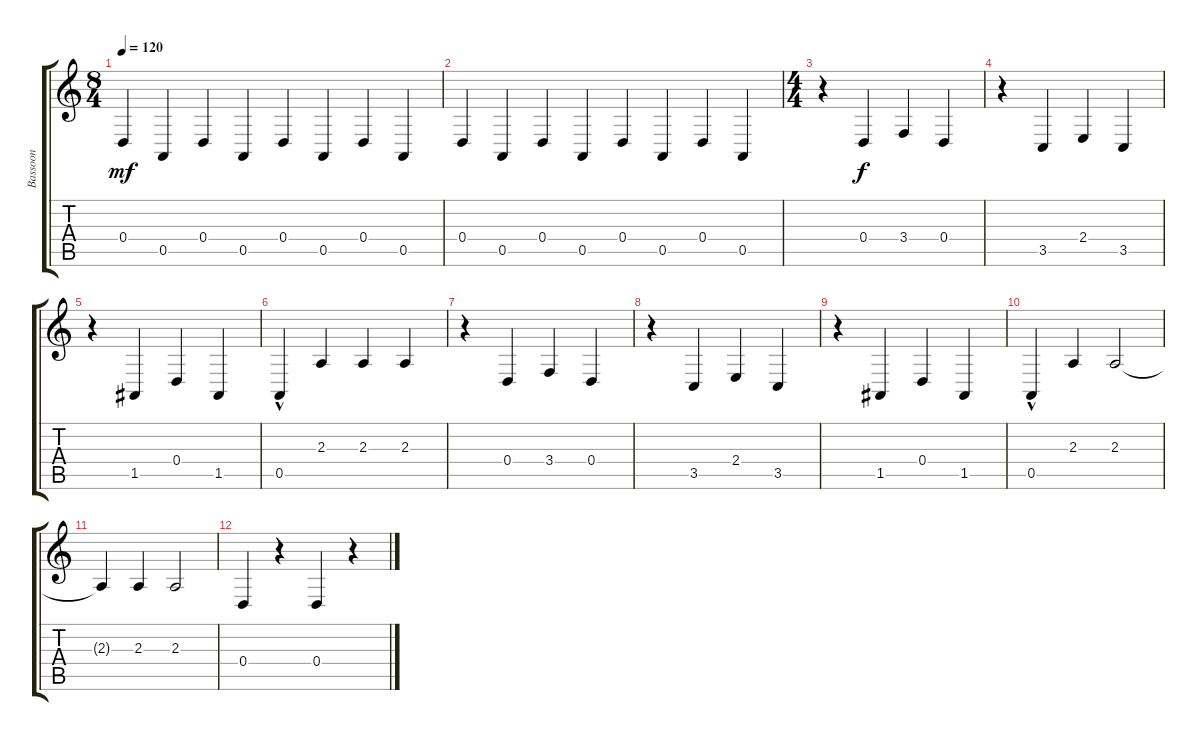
\track ("Bassoon" "Bassoon") {instrument bassoon}
\staff {score tabs}
\tuning (E4 B3 G3 D3 A2 E2) {hide}
\ts (8 4)
\tempo 120
\clef g2
\ks c
0.4.4{dy mf} 0.5.4 0.4.4 0.5.4 0.4.4 0.5.4 0.4.4 0.5.4 |
0.4.4 0.5.4 0.4.4 0.5.4 0.4.4 0.5.4 0.4.4 0.5.4 |
\ts (4 4)
r.4 0.4.4{dy f} 3.4.4 0.4.4 |
r.4 3.5.4 2.4.4 3.5.4 |
r.4 1.5.4 0.4.4 1.5.4 |
0.5{hac}.4 2.3.4 2.3.4 2.3.4 |
r.4 0.4.4 3.4.4 0.4.4 |
r.4 3.5.4 2.4.4 3.5.4 |
r.4 1.5.4 0.4.4 1.5.4 |
0.5{hac}.4 2.3.4 2.3.2 |
2.3{t}.4 2.3.4 2.3.2 |
0.4.4 r.4 0.4.4 r.4
